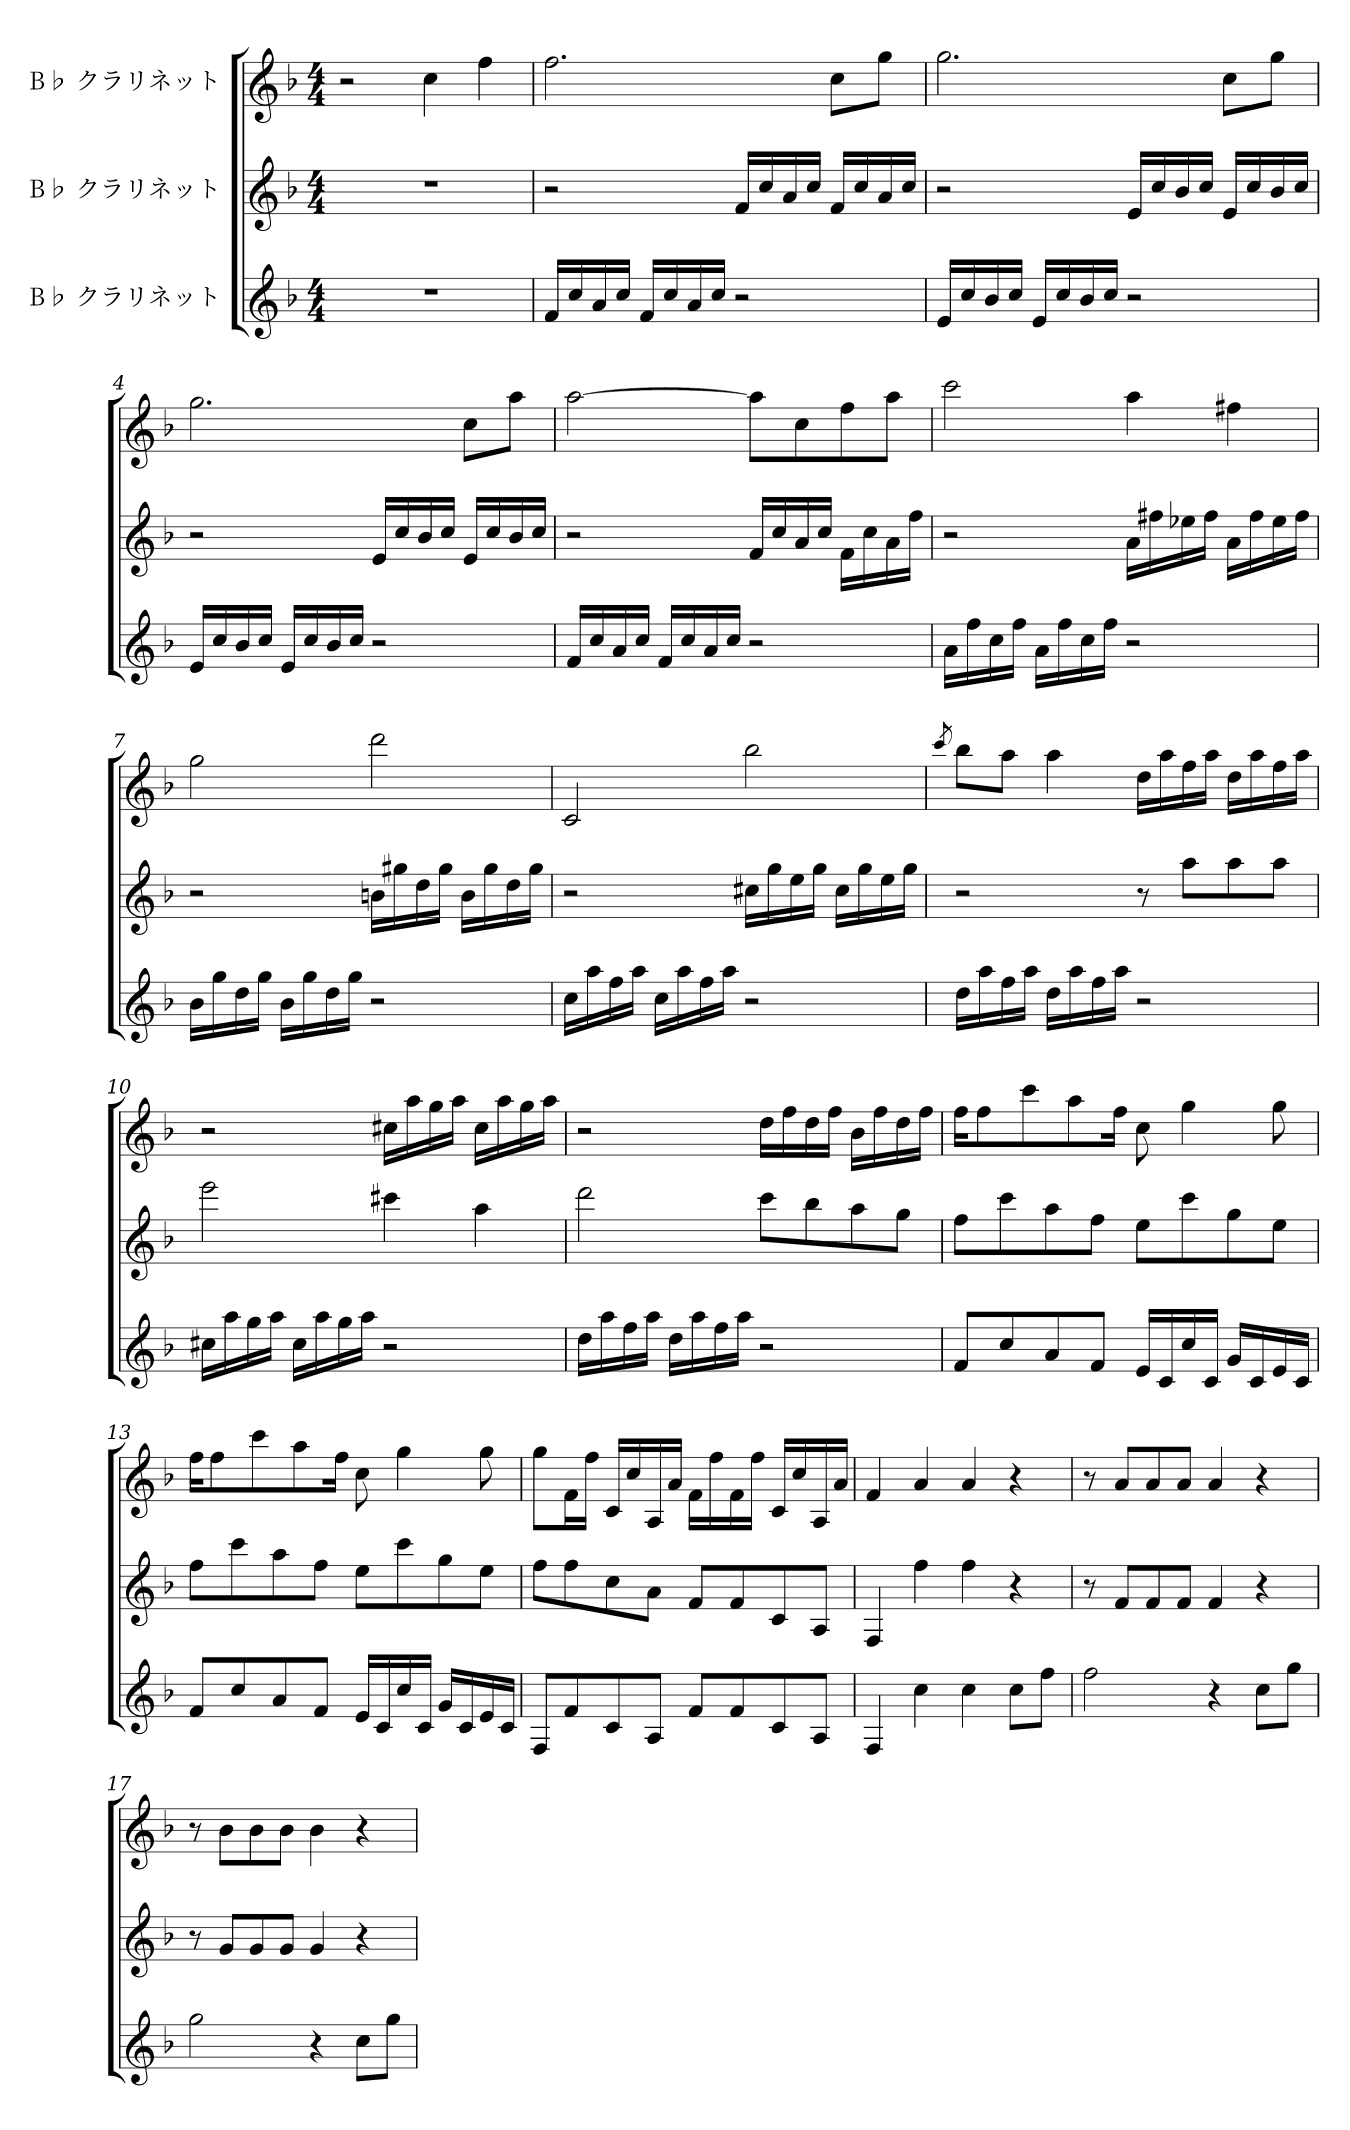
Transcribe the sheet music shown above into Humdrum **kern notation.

**kern	**kern	**kern
*part3	*part2	*part1
*staff3	*staff2	*staff1
*I"B♭ クラリネット	*I"B♭ クラリネット	*I"B♭ クラリネット
*clefG2	*clefG2	*clefG2
*ITrd1c2	*ITrd1c2	*ITrd1c2
*k[b-e-a-]	*k[b-e-a-]	*k[b-e-a-]
*M4/4	*M4/4	*M4/4
*MM120	*MM120	*MM120
=1	=1	=1
1r	1r	2r
.	.	4b-\
.	.	4ee-\
=2	=2	=2
16e-/LL	2r	2.ee-\
16b-/	.	.
16g/	.	.
16b-/JJ	.	.
16e-/LL	.	.
16b-/	.	.
16g/	.	.
16b-/JJ	.	.
2r	16e-/LL	.
.	16b-/	.
.	16g/	.
.	16b-/JJ	.
.	16e-/LL	8b-\L
.	16b-/	.
.	16g/	8ff\J
.	16b-/JJ	.
=3	=3	=3
16d/LL	2r	2.ff\
16b-/	.	.
16a-/	.	.
16b-/JJ	.	.
16d/LL	.	.
16b-/	.	.
16a-/	.	.
16b-/JJ	.	.
2r	16d/LL	.
.	16b-/	.
.	16a-/	.
.	16b-/JJ	.
.	16d/LL	8b-\L
.	16b-/	.
.	16a-/	8ff\J
.	16b-/JJ	.
!!LO:LB:g=z
=4	=4	=4
16d/LL	2r	2.ff\
16b-/	.	.
16a-/	.	.
16b-/JJ	.	.
16d/LL	.	.
16b-/	.	.
16a-/	.	.
16b-/JJ	.	.
2r	16d/LL	.
.	16b-/	.
.	16a-/	.
.	16b-/JJ	.
.	16d/LL	8b-\L
.	16b-/	.
.	16a-/	8gg\J
.	16b-/JJ	.
=5	=5	=5
16e-/LL	2r	[2gg\
16b-/	.	.
16g/	.	.
16b-/JJ	.	.
16e-/LL	.	.
16b-/	.	.
16g/	.	.
16b-/JJ	.	.
2r	16e-/LL	8gg\L]
.	16b-/	.
.	16g/	8b-\
.	16b-/JJ	.
.	16e-\LL	8ee-\
.	16b-\	.
.	16g\	8gg\J
.	16ee-\JJ	.
!!LO:LB:g=z
=6	=6	=6
16g\LL	2r	2bb-\
16ee-\	.	.
16b-\	.	.
16ee-\JJ	.	.
16g\LL	.	.
16ee-\	.	.
16b-\	.	.
16ee-\JJ	.	.
2r	16g\LL	4gg\
.	16een\	.
.	16dd-X\	.
.	16ee\JJ	.
.	16g\LL	4een\
.	16ee\	.
.	16dd-\	.
.	16ee\JJ	.
=7	=7	=7
16a-\LL	2r	2ff\
16ff\	.	.
16cc\	.	.
16ff\JJ	.	.
16a-\LL	.	.
16ff\	.	.
16cc\	.	.
16ff\JJ	.	.
2r	16an\LL	2ccc\
.	16ff#X\	.
.	16cc\	.
.	16ff#\JJ	.
.	16a\LL	.
.	16ff#\	.
.	16cc\	.
.	16ff#\JJ	.
!!LO:LB:g=z
=8	=8	=8
16b-\LL	2r	2B-/
16gg\	.	.
16ee-\	.	.
16gg\JJ	.	.
16b-\LL	.	.
16gg\	.	.
16ee-\	.	.
16gg\JJ	.	.
2r	16bn\LL	2aa-\
.	16ff\	.
.	16dd\	.
.	16ff\JJ	.
.	16b\LL	.
.	16ff\	.
.	16dd\	.
.	16ff\JJ	.
=9	=9	=9
.	.	8qbb-/
16cc\LL	2r	8aa-\L
16gg\	.	.
16ee-\	.	8gg\J
16gg\JJ	.	.
16cc\LL	.	4gg\
16gg\	.	.
16ee-\	.	.
16gg\JJ	.	.
2r	8r	16cc\LL
.	.	16gg\
.	8gg\L	16ee-\
.	.	16gg\JJ
.	8gg\	16cc\LL
.	.	16gg\
.	8gg\J	16ee-\
.	.	16gg\JJ
!!LO:PB:g=z
=10	=10	=10
16bn\LL	2ddd\	2r
16gg\	.	.
16ff\	.	.
16gg\JJ	.	.
16b\LL	.	.
16gg\	.	.
16ff\	.	.
16gg\JJ	.	.
2r	4bbn\	16bn\LL
.	.	16gg\
.	.	16ff\
.	.	16gg\JJ
.	4gg\	16b\LL
.	.	16gg\
.	.	16ff\
.	.	16gg\JJ
=11	=11	=11
16cc\LL	2ccc\	2r
16gg\	.	.
16ee-\	.	.
16gg\JJ	.	.
16cc\LL	.	.
16gg\	.	.
16ee-\	.	.
16gg\JJ	.	.
2r	8bb-\L	16cc\LL
.	.	16ee-\
.	8aa-\	16cc\
.	.	16ee-\JJ
.	8gg\	16a-\LL
.	.	16ee-\
.	8ff\J	16cc\
.	.	16ee-\JJ
!!LO:LB:g=z
=12	=12	=12
8e-/L	8ee-\L	16ee-\KL
.	.	8ee-\
8b-/	8bb-\	.
.	.	8bb-\
8g/	8gg\	.
.	.	8gg\
8e-/J	8ee-\J	.
.	.	16ee-\Jk
16d/LL	8dd\L	8b-\
16B-/	.	.
16b-/	8bb-\	4ff\
16B-/JJ	.	.
16f/LL	8ff\	.
16B-/	.	.
16d/	8dd\J	8ff\
16B-/JJ	.	.
=13	=13	=13
8e-/L	8ee-\L	16ee-\KL
.	.	8ee-\
8b-/	8bb-\	.
.	.	8bb-\
8g/	8gg\	.
.	.	8gg\
8e-/J	8ee-\J	.
.	.	16ee-\Jk
16d/LL	8dd\L	8b-\
16B-/	.	.
16b-/	8bb-\	4ff\
16B-/JJ	.	.
16f/LL	8ff\	.
16B-/	.	.
16d/	8dd\J	8ff\
16B-/JJ	.	.
!!LO:LB:g=z
=14	=14	=14
8E-/L	8ee-\L	8ff\L
8e-/	8ee-\	16e-\L
.	.	16ee-\JJ
8B-/	8b-\	16B-/LL
.	.	16b-/
8G/J	8g\J	16G/
.	.	16g/JJ
8e-/L	8e-/L	16e-\LL
.	.	16ee-\
8e-/	8e-/	16e-\
.	.	16ee-\JJ
8B-/	8B-/	16B-/LL
.	.	16b-/
8G/J	8G/J	16G/
.	.	16g/JJ
=15	=15	=15
4E-/	4E-/	4e-/
4b-\	4ee-\	4g/
4b-\	4ee-\	4g/
8b-\L	4r	4r
8ee-\J	.	.
=16	=16	=16
2ee-\	8r	8r
.	8e-/L	8g/L
.	8e-/	8g/
.	8e-/J	8g/J
4r	4e-/	4g/
8b-\L	4r	4r
8ff\J	.	.
=17	=17	=17
2ff\	8r	8r
.	8f/L	8a-\L
.	8f/	8a-\
.	8f/J	8a-\J
4r	4f/	4a-\
8b-\L	4r	4r
8ff\J	.	.
=	=	=
*-	*-	*-
